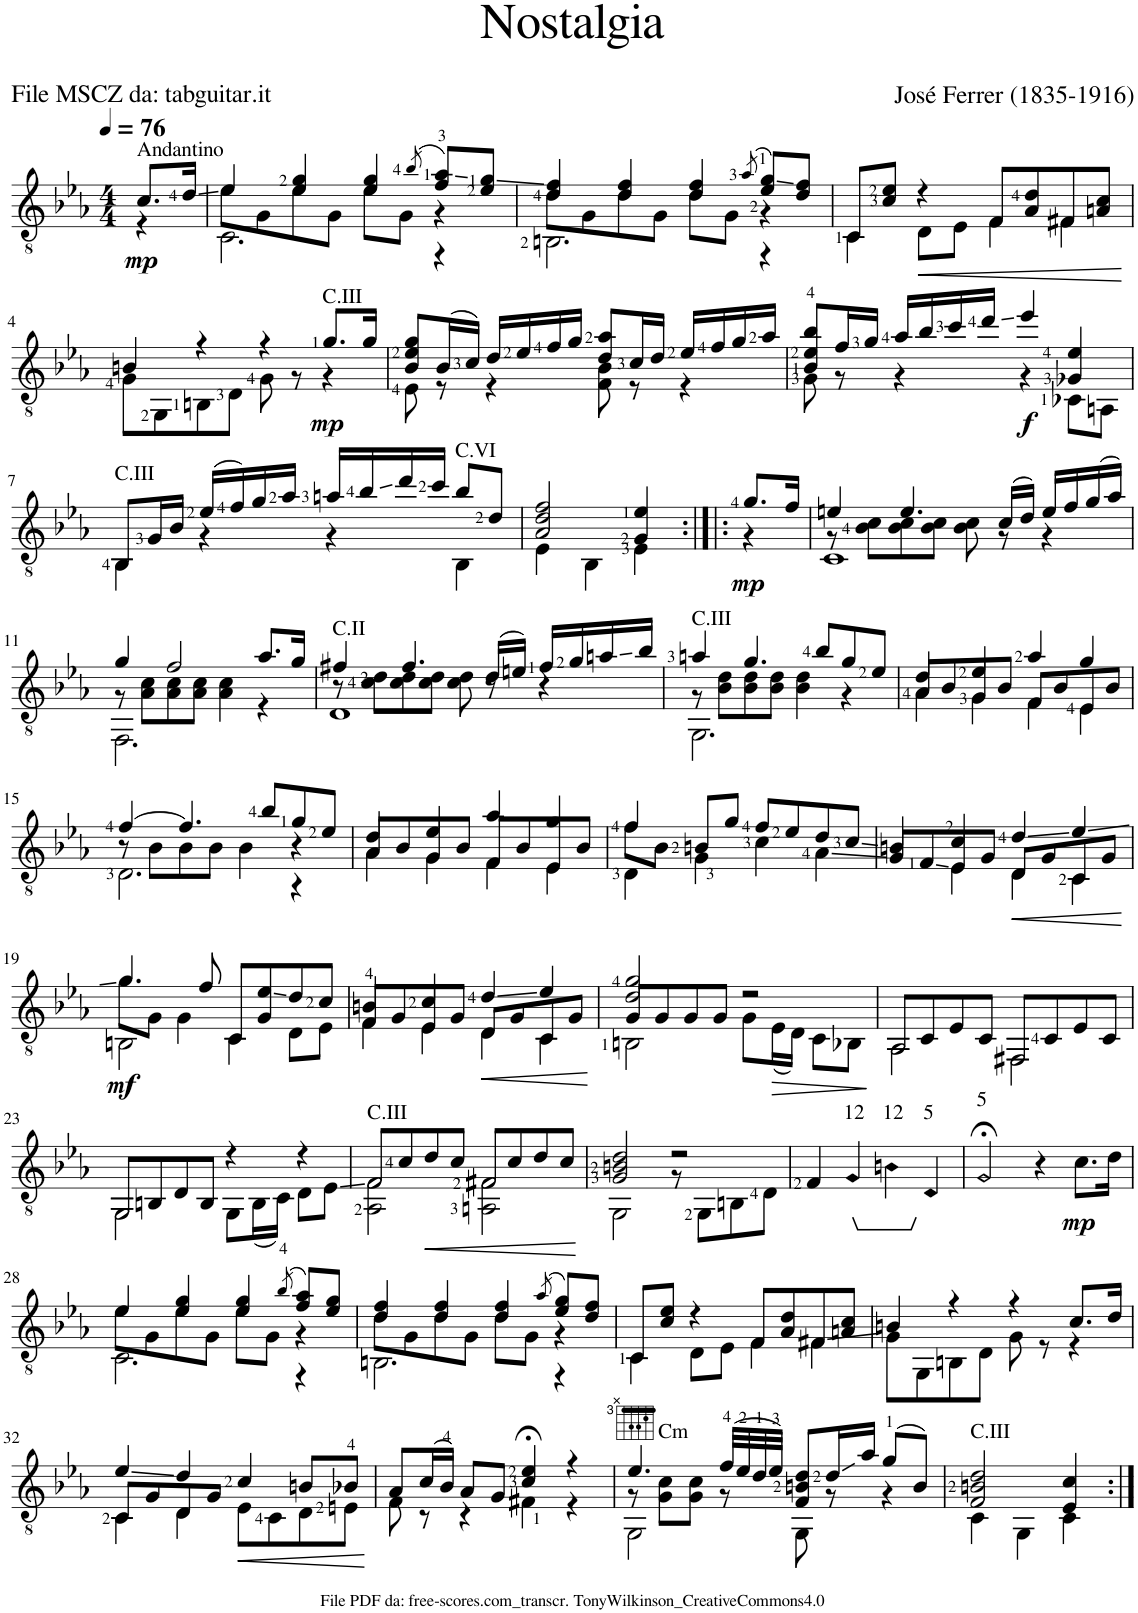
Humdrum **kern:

**kern	**dynam
*part1	*part1
*staff1	*staff1
*I"Guitar	*
*I'Guit.	*
*clefGv2	*
*k[b-e-a-]	*
*M4/4	*
*MM76	*
=	=
*^	*
!LO:TX:a:t=Andantino	!	!
!	!	!LO:DY:b
8.c/L	4r	mp
16d/Jk	.	.
=1	=1	=1
*	*^	*
4e-/	8e-\L	2.C\	.
.	8G\	.	.
4e-/ 4g/	8e-\	.	.
.	8G\J	.	.
4e-/ 4g/	8e-\L	.	.
.	8G\J	.	.
(8qb-/	.	.	.
8f/ 8a-/L)	4r	4r	.
8e-/ 8g/J	.	.	.
=2	=2	=2	=2
4d/ 4f/	8d\L	2.BBn\	.
.	8G\	.	.
4d/ 4f/	8d\	.	.
.	8G\J	.	.
4d/ 4f/	8d\L	.	.
.	8G\J	.	.
(8qa-/	.	.	.
8e-/ 8g/L)	4r	4r	.
8d/ 8f/J	.	.	.
*	*v	*v	*
=3	=3	=3
8C/L	4C\	.
8c/ 8e-/J	.	.
!	!	!LO:HP:b
4r	8D\L	<
.	8E-\J	.
8F/L	4F\	.
8A-/ 8d/	.	.
8F#X/	4F#\	.
8An/ 8c/J	.	.
*v	*v	*
.	[
!!LO:LB:g=z
=4	=4
*^	*
4Bn/	8G\L	.
.	8GG\	.
4r	8BBn\	.
.	8D\J	.
4r	8G\	.
.	8r	.
!LO:TX:a:t=C.III	!	!
!	!	!LO:DY:b
8.g/L	4r	mp
16g/Jk	.	.
=5	=5	=5
8B-/ 8e-/ 8g/L	8E-\	.
(16B-/L	8r	.
16c/JJ)	.	.
16d/LL	4r	.
16e-/	.	.
16f/	.	.
16g/JJ	.	.
8d/ 8a-/L	8F\ 8B-\	.
16c/L	8r	.
16d/JJ	.	.
16e-/LL	4r	.
16f/	.	.
16g/	.	.
16a-/JJ	.	.
=6	=6	=6
8B-/ 8e-/ 8b-/L	8G\	.
16f/L	8r	.
16g/JJ	.	.
16a-/LL	4r	.
16b-/	.	.
16cc/	.	.
16dd/JJ	.	.
!	!	!LO:DY:b
4ee-/	4r	f
4G-X/ 4e-/	8C-X\L	.
.	8AAn\J	.
!!LO:LB:g=z	!!
=7	=7	=7
!LO:TX:a:t=C.III	!	!
8BB-/L	4BB-\	.
16G/L	.	.
16B-/JJ	.	.
(16e-/LL	4r	.
16f/)	.	.
16g/	.	.
16a-/JJ	.	.
16an/LL	4r	.
16b-/	.	.
16dd/	.	.
16cc/JJ	.	.
!LO:TX:a:t=C.VI	!	!
8b-/L	4BB-\	.
8d/J	.	.
=8	=8	=8
2A-/ 2d/ 2f/	4E-\	.
.	4BB-\	.
4G/ 4e-/	4E-\	.
=9:|!|:	=9:|!|:	=9:|!|:
!	!	!LO:DY:b
8.g/L	4r	mp
16f/Jk	.	.
=10	=10	=10
*	*^	*
4en/	8r	1C	.
.	8B-\ 8c\L	.	.
4.e/	8B-\ 8c\	.	.
.	8B-\ 8c\J	.	.
.	8B-\ 8c\	.	.
(16c/LL	8r	.	.
16d/JJ)	.	.	.
16e/LL	4r	.	.
16f/	.	.	.
(16g/	.	.	.
16a-/JJ)	.	.	.
!!LO:LB:g=z	!!	!!
=11	=11	=11	=11
4g/	8r	2.FF\	.
.	8A-\ 8c\L	.	.
2f/	8A-\ 8c\	.	.
.	8A-\ 8c\J	.	.
.	4A-\ 4c\	.	.
8.a-/L	4ryy	4r	.
16g/Jk	.	.	.
=12	=12	=12	=12
!LO:TX:a:t=C.II	!	!	!
4f#X/	8r	1D	.
.	8c\ 8d\L	.	.
4.f#/	8c\ 8d\	.	.
.	8c\ 8d\J	.	.
.	8c\ 8d\	.	.
(16d/LL	8r	.	.
16en/JJ)	.	.	.
16f#/LL	4r	.	.
16g/	.	.	.
16an/	.	.	.
16b-/JJ	.	.	.
=13	=13	=13	=13
!LO:TX:a:t=C.III	!	!	!
4an/	8r	2.GG\	.
.	8B-\ 8d\L	.	.
4.g/	8B-\ 8d\	.	.
.	8B-\ 8d\J	.	.
.	4B-\ 4d\	.	.
8b-/L	.	.	.
8g/	4r	4ryy	.
8e-/J	.	.	.
=14	=14	=14	=14
4d/	8A-/L	4A-\	.
.	8B-/	.	.
4e-/	8G/	4G\	.
.	8B-/J	.	.
4a-/	8F/L	4F\	.
.	8B-/	.	.
4g/	8E-/	4E-\	.
.	8B-/J	.	.
!!LO:LB:g=z	!!	!!
=15	=15	=15	=15
[4f/	8r	2.D\	.
.	8B-\L	.	.
4.f/]	8B-\	.	.
.	8B-\J	.	.
.	4B-\	.	.
8b-/L	.	.	.
8g/	4r	4r	.
8e-/J	.	.	.
=16	=16	=16	=16
4d/	8A-/L	4A-\	.
.	8B-/	.	.
4e-/	8G/	4G\	.
.	8B-/J	.	.
4a-/	8F/L	4F\	.
.	8B-/	.	.
4g/	8E-/	4E-\	.
.	8B-/J	.	.
=17	=17	=17	=17
4f/	8f\L	4D\	.
.	8B-\J	.	.
8Bn/L	4G\	2.ryy	.
8g/J	.	.	.
8f/L	4c\	.	.
8e-/	.	.	.
8d/	4A-\	.	.
8c/J	.	.	.
=18	=18	=18	=18
4Bn/	8G/L	4ryy	.
.	8F/	.	.
4c/	8E-/	4E-\	.
.	8G/J	.	.
!	!	!	!LO:HP:b
4d/	8D/L	4D\	<
.	8G/	.	.
4e-/	8C/	4C\	.
.	8G/J	.	.
*v	*v	*v	*
.	[
!!LO:LB:g=z
=19	=19
*^	*
*	*^	*
!	!	!	!LO:DY:b
4.g/	8g\L	2BBn\	mf
.	8G\J	.	.
.	4G\	.	.
8f/	.	.	.
8C/L	4C\	2ryy	.
8G/ 8e-/	.	.	.
8d/	8D\L	.	.
8c/J	8E-\J	.	.
=20	=20	=20	=20
4Bn/	8F/L	4F\	.
.	8G/	.	.
4c/	8E-/	4E-\	.
.	8G/J	.	.
!	!	!	!LO:HP:b
4d/	8D/L	4D\	<
.	8G/	.	.
4e-/	8C/	4C\	.
.	8G/J	.	.
*v	*v	*v	*
.	[
=21	=21
*^	*
*	*^	*
2d/ 2g/	8G/L	2BBn\	.
.	8G/	.	.
.	8G/	.	.
.	8G/J	.	.
2r	8G\L	2ryy	.
!	!	!	!LO:HP:b
.	(16E-\L	.	>
.	16D\JJ)	.	.
.	8C\L	.	.
.	8BB-X\J	.	.
*	*v	*v	*
=22	=22	=22
!LO:N:head=open	!	!
8AA-/L	2AA-\	.
8C/	.	.
8E-/	.	.
8C/J	.	.
!LO:N:head=open	!	!
8FF#X/L	2FF#\	.
8C/	.	.
8E-/	.	.
8C/J	.	.
!!LO:LB:g=z	!!
=23	=23	=23
!LO:N:head=open	!	!
8GG/L	2GG\	.
8BBn/	.	.
8D/	.	.
8BB/J	.	.
4r	8GG\L	.
.	(16BB\L	.
.	16C\JJ)	.
4r	8D\L	.
.	8E-\J	.
=24	=24	=24
!LO:TX:a:t=C.III	!	!
!LO:N:head=open	!	!
8F/L	2AA-\ 2F\	.
8c/	.	.
!	!	!LO:HP:b
8d/	.	<
8c/J	.	.
!LO:N:head=open	!	!
8F#X/L	2AAn\ 2F#\	.
8c/	.	.
8d/	.	.
8c/J	.	.
*v	*v	*
.	]
=25	=25
*^	*
2G/ 2Bn/ 2d/	2GG\	.
2r	8r	.
.	8GG\L	.
.	8BBn\	.
.	8D\J	.
*v	*v	*
=26	=26
4F/	.
!LO:TX:a:t=12	!
4G/	.
!LO:TX:a:t=12	!
4Bn\	.
!LO:TX:a:t=5	!
4D/	.
=27	=27
!LO:TX:a:t=5	!
2G;</	.
4r	.
!	!LO:DY:b
8.c\L	mp
16d\Jk	.
!!LO:LB:g=z
=28	=28
*^	*
*	*^	*
4e-/	8e-\L	2.C\	.
.	8G\	.	.
4e-/ 4g/	8e-\	.	.
.	8G\J	.	.
4e-/ 4g/	8e-\L	.	.
.	8G\J	.	.
(8qb-/	.	.	.
8f/ 8a-/L)	4r	4r	.
8e-/ 8g/J	.	.	.
=29	=29	=29	=29
4d/ 4f/	8d\L	2.BBn\	.
.	8G\	.	.
4d/ 4f/	8d\	.	.
.	8G\J	.	.
4d/ 4f/	8d\L	.	.
.	8G\J	.	.
(8qa-/	.	.	.
8e-/ 8g/L)	4r	4r	.
8d/ 8f/J	.	.	.
*	*v	*v	*
=30	=30	=30
8C/L	4C\	.
8c/ 8e-/J	.	.
4r	8D\L	.
.	8E-\J	.
8F/L	4F\	.
8A-/ 8d/	.	.
8F#X/	4F#\	.
8An/ 8c/J	.	.
=31	=31	=31
4Bn/	8G\L	.
.	8GG\	.
4r	8BBn\	.
.	8D\J	.
4r	8G\	.
.	8r	.
8.c/L	4r	.
16d/Jk	.	.
!!LO:LB:g=z	!!
=32	=32	=32
*	*^	*
4e-/	8C/L	4C\	.
.	8G/	.	.
4d/	8D/	4D\	.
.	8G/J	.	.
4c/	8E-\L	2ryy	.
.	8C\	.	.
8Bn/L	8D\	.	.
8B-X/J	8En\J	.	.
*v	*v	*v	*
.	[
=33	=33
*^	*
8A-/L	8F\	.
(16c/L	8r	.
16B-/JJ)	.	.
8A-/L	4r	.
8G/J	.	.
4c/;< 4e-/;<	4F#X\	.
4r	4r	.
=34	=34	=34
*	*^	*
4.e-/	8r	2GG\	.
!	!LO:TX:a:t=Cm	!	!
.	8G\ 8c\L	.	.
.	8G\ 8c\J	.	.
(32f/LLL	8r	.	.
32e-/	.	.	.
32d/	.	.	.
32e-/JJJ)	.	.	.
8F/ 8Bn/ 8d/L	8GG\	2ryy	.
16d/L	8r	.	.
16a-/JJ	.	.	.
(8g/L	4r	.	.
8B/J)	.	.	.
*	*v	*v	*
=35	=35	=35
!LO:TX:a:t=C.III	!	!
2F/ 2Bn/ 2d/	4C\	.
.	4GG\	.
4E-/ 4c/	4C\	.
*v	*v	*
=:|!	=:|!
*-	*-
